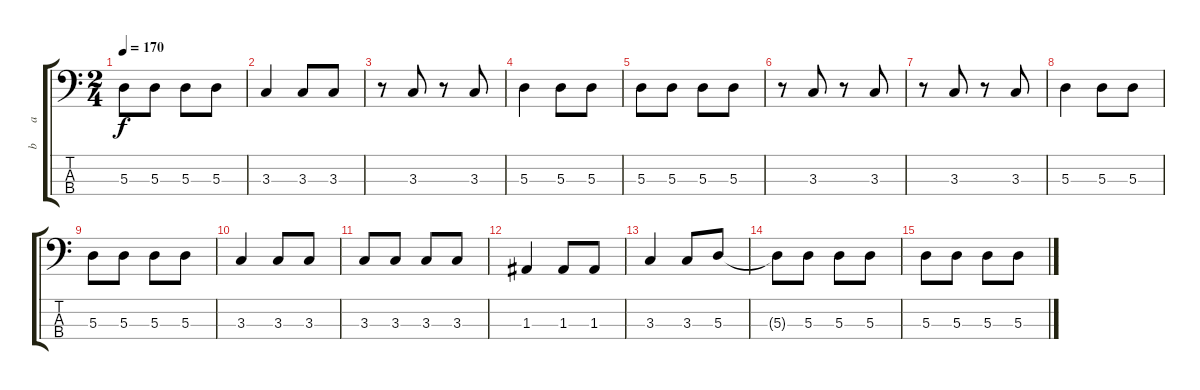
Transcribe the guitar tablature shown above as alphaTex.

\track ("b       a       s      s" "b       a ") {instrument electricbassfinger}
\staff {score tabs}
\tuning (G2 D2 A1 E1) {hide}
\ts (2 4)
\tempo 170
\clef f4
\ks c
5.3.8{dy f} 5.3.8 5.3.8 5.3.8 |
3.3.4 3.3.8 3.3.8 |
r.8 3.3.8 r.8 3.3.8 |
5.3.4 5.3.8 5.3.8 |
5.3.8 5.3.8 5.3.8 5.3.8 |
r.8 3.3.8 r.8 3.3.8 |
r.8 3.3.8 r.8 3.3.8 |
5.3.4 5.3.8 5.3.8 |
5.3.8 5.3.8 5.3.8 5.3.8 |
3.3.4 3.3.8 3.3.8 |
3.3.8 3.3.8 3.3.8 3.3.8 |
1.3.4 1.3.8 1.3.8 |
3.3.4 3.3.8 5.3.8 |
5.3{t}.8 5.3.8 5.3.8 5.3.8 |
5.3.8 5.3.8 5.3.8 5.3.8
